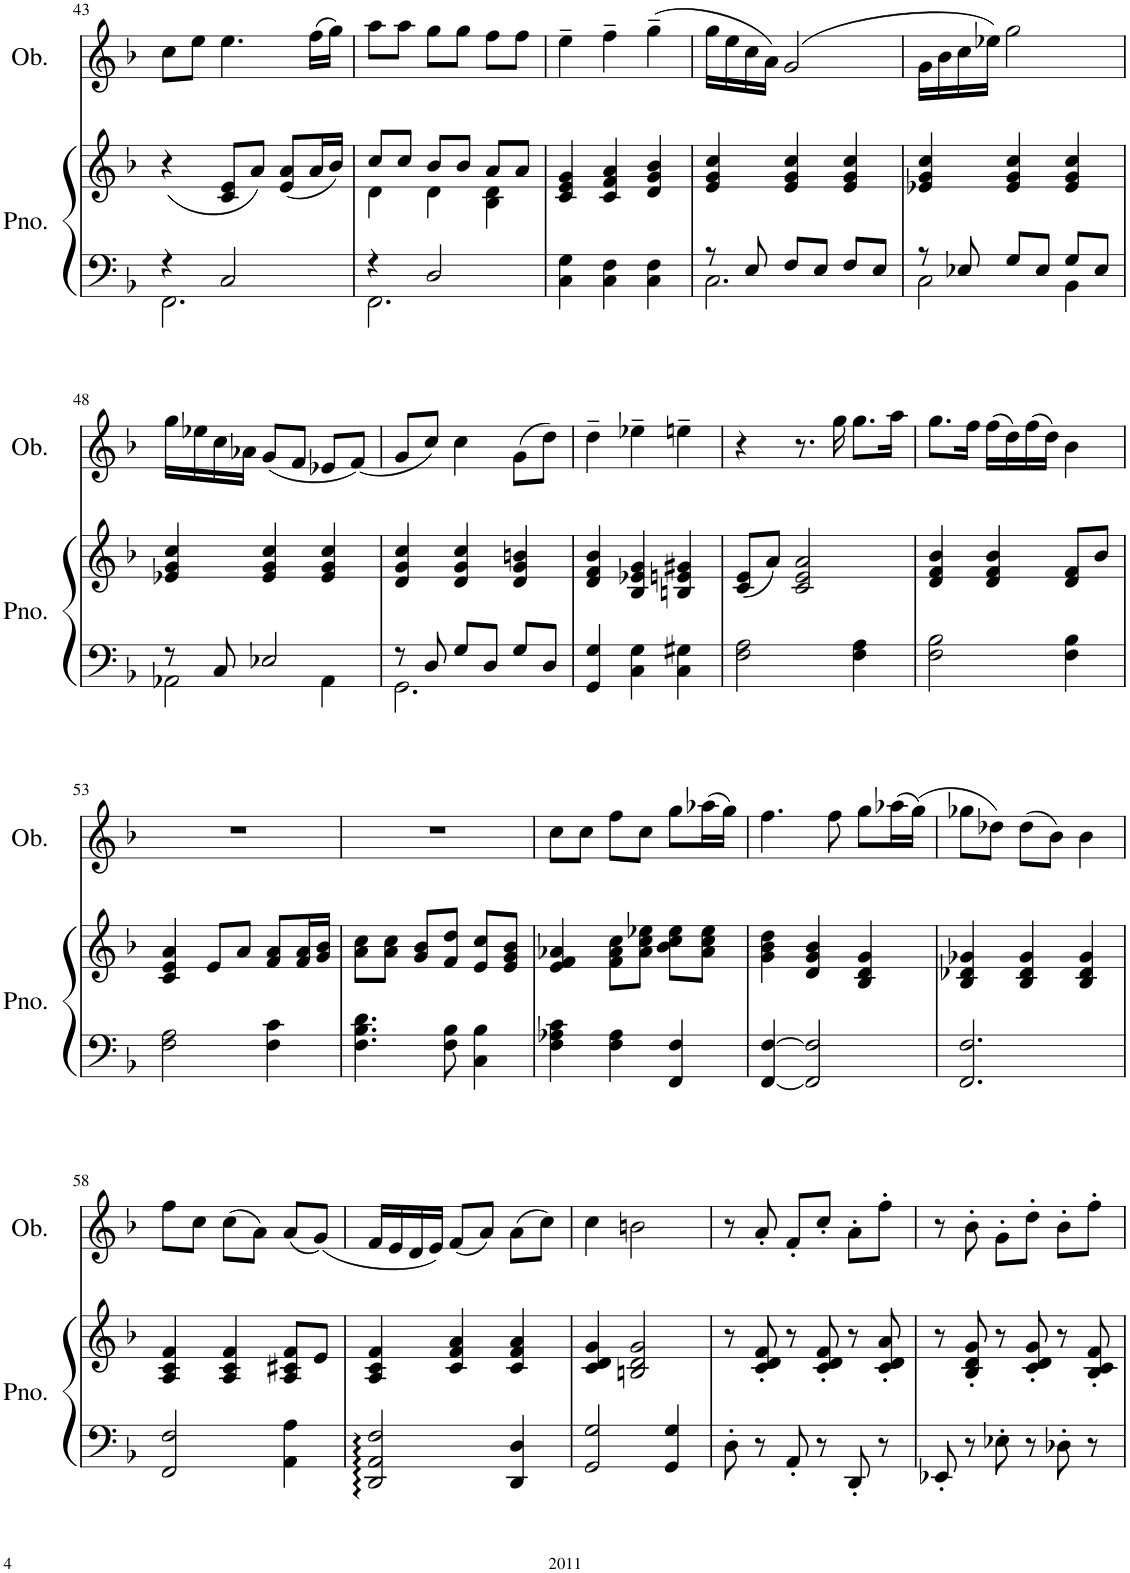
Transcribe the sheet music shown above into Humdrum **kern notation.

**kern	**kern	**kern
*part2	*part2	*part1
*staff3	*staff2	*staff1
*I"Piano	*	*I"Oboe
*I'Pno.	*	*I'Ob.
!!LO:PB:g=z
*clefF4	*clefG2	*clefG2
*k[b-]	*k[b-]	*k[b-]
*M3/4	*M3/4	*M3/4
=43	=43	=43
*^	*	*
4r	2.FF\	(4r	8cc\L
.	.	.	8ee\J
2C/	.	8c/ 8e/L	4.ee\
.	.	8a/J)	.
.	.	(8e/ 8a/L	.
.	.	16a/L	(16ff\LL
.	.	16b-/JJ)	16gg\JJ)
=44	=44	=44	=44
*	*	*^	*
4r	2.FF\	8cc/L	4d\	8aa\L
.	.	8cc/J	.	8aa\J
2D/	.	8b-/L	4d\	8gg\L
.	.	8b-/J	.	8gg\J
.	.	8a/L	4B-\ 4d\	8ff\L
.	.	8a/J	.	8ff\J
*v	*v	*	*	*
*	*v	*v	*
=45	=45	=45
4C\ 4G\	4c/ 4e/ 4g/	4ee~\
4C\ 4F\	4c/ 4f/ 4a/	4ff~\
4C\ 4F\	4d/ 4g/ 4b-/	(4gg~\
=46	=46	=46
*^	*	*
8r	2.C\	4e/ 4g/ 4cc/	16gg\LL
.	.	.	16ee\
8E/	.	.	16cc\
.	.	.	16a\JJ)
8F/L	.	4e/ 4g/ 4cc/	(2g/
8E/J	.	.	.
8F/L	.	4e/ 4g/ 4cc/	.
8E/J	.	.	.
=47	=47	=47	=47
8r	2C\	4e-X/ 4g/ 4cc/	16g\LL
.	.	.	16b-\
8E-X/	.	.	16cc\
.	.	.	16ee-X\JJ)
8G/L	.	4e-/ 4g/ 4cc/	(2gg\
8E-/J	.	.	.
8G/L	4BB-\	4e-/ 4g/ 4cc/	.
8E-/J	.	.	.
!!LO:LB:g=z
=48	=48	=48	=48
8r	2AA-X\	4e-X/ 4g/ 4cc/	16gg\LL
.	.	.	16ee-X\
8C/	.	.	16cc\
.	.	.	16a-X\JJ)
2E-X/	.	4e-/ 4g/ 4cc/	(8g/L
.	.	.	8f/J
.	4AA-\	4e-/ 4g/ 4cc/	8e-X/L
.	.	.	(8f/J)
=49	=49	=49	=49
8r	2.GG\	4d/ 4g/ 4cc/	8g/L
8D/	.	.	8cc/J)
8G/L	.	4d/ 4g/ 4cc/	4cc\
8D/J	.	.	.
8G/L	.	4d/ 4g/ 4bn/	(8g\L
8D/J	.	.	8dd\J)
*v	*v	*	*
=50	=50	=50
4GG/ 4G/	4d/ 4f/ 4b-/	4dd~\
4C\ 4G\	4B-/ 4e-X/ 4g/	4ee-X~\
4C\ 4G#X\	4Bn/ 4en/ 4g#X/	4een~\
=51	=51	=51
2F\ 2A\	(8c/ 8e/L	4r
.	8a/J)	.
.	2c/ 2e/ 2a/	8.r
.	.	16gg\
4F\ 4A\	.	8.gg\L
.	.	16aa\Jk
=52	=52	=52
2F\ 2B-\	4d/ 4f/ 4b-/	8.gg\L
.	.	16ff\Jk
.	4d/ 4f/ 4b-/	(16ff\LL
.	.	16dd\)
.	.	(16ff\
.	.	16dd\JJ)
4F\ 4B-\	8d/ 8f/L	4b-\
.	8b-/J	.
!!LO:LB:g=z
=53	=53	=53
2F\ 2A\	4c/ 4e/ 4a/	2.r
.	8e/L	.
.	8a/J	.
4F\ 4c\	8f/ 8a/L	.
.	16f/ 16a/L	.
.	16g/ 16b-/JJ	.
=54	=54	=54
4.F\ 4.B-\ 4.d\	8a\ 8cc\L	2.r
.	8a\ 8cc\J	.
.	8g/ 8b-/L	.
8F\ 8B-\	8f/ 8dd/J	.
4C\ 4B-\	8e/ 8cc/L	.
.	8e/ 8g/ 8b-/J	.
=55	=55	=55
4F\ 4A-X\ 4c\	4e/ 4f/ 4a-X/	8cc\L
.	.	8cc\J
4F\ 4A-\	8f\ 8a-\ 8cc\L	8ff\L
.	8a-\ 8cc\ 8ee-X\J	8cc\J
4FF/ 4F/	8b-\ 8cc\ 8ee-\L	8gg\L
.	8a-\ 8cc\ 8ee-\J	(16aa-X\L
.	.	16gg\JJ)
=56	=56	=56
[4FF/ [4F/	4g\ 4b-\ 4dd\	4.ff\
2FF/] 2F/]	4d/ 4g/ 4b-/	.
.	.	8ff\
.	4B-/ 4d/ 4g/	8gg\L
.	.	(16aa-X\L
.	.	(16gg\JJ)
=57	=57	=57
2.FF/ 2.F/	4B-/ 4d-X/ 4g-X/	8gg-X\L
.	.	8dd-X\J)
.	4B-/ 4d-/ 4g-/	(8dd-\L
.	.	8b-\J)
.	4B-/ 4d-/ 4g-/	(4b-\
!!LO:LB:g=z
=58	=58	=58
2FF/ 2F/	4A/ 4c/ 4f/	8ff\L
.	.	8cc\J)
.	4A/ 4c/ 4f/	(8cc\L
.	.	8a\J)
4AA\ 4A\	8A/ 8c#X/ 8f/L	(8a/L
.	8e/J	(8g/J)
=59	=59	=59
2DD/ 2AA/ 2F/	4A/ 4c/ 4f/	16f/LL
.	.	16e/
.	.	16d/
.	.	16e/JJ)
.	4c/ 4f/ 4a/	(8f/L
.	.	8a/J)
4DD/ 4D/	4c/ 4f/ 4a/	(8a\L
.	.	8cc\J)
=60	=60	=60
2GG/ 2G/	4c/ 4d/ 4g/	4cc\
.	2Bn/ 2d/ 2g/	2bn\
4GG/ 4G/	.	.
=61	=61	=61
8D'\	8r	8r
8r	8c/' 8d/' 8f/'	8a'/
8AA'/	8r	8f'/L
8r	8c/' 8d/' 8f/'	8cc'/J
8DD'/	8r	8a'\L
8r	8c/' 8d/' 8a/'	8ff'\J
=62	=62	=62
8EE-X'/	8r	8r
8r	8B-/' 8d/' 8g/'	8b-'\
8E-X'\	8r	8g'\L
8r	8c/' 8d/' 8g/'	8dd'\J
8D-X'\	8r	8b-'\L
8r	8B-/' 8c/' 8f/'	8ff'\J
=	=	=
*-	*-	*-
